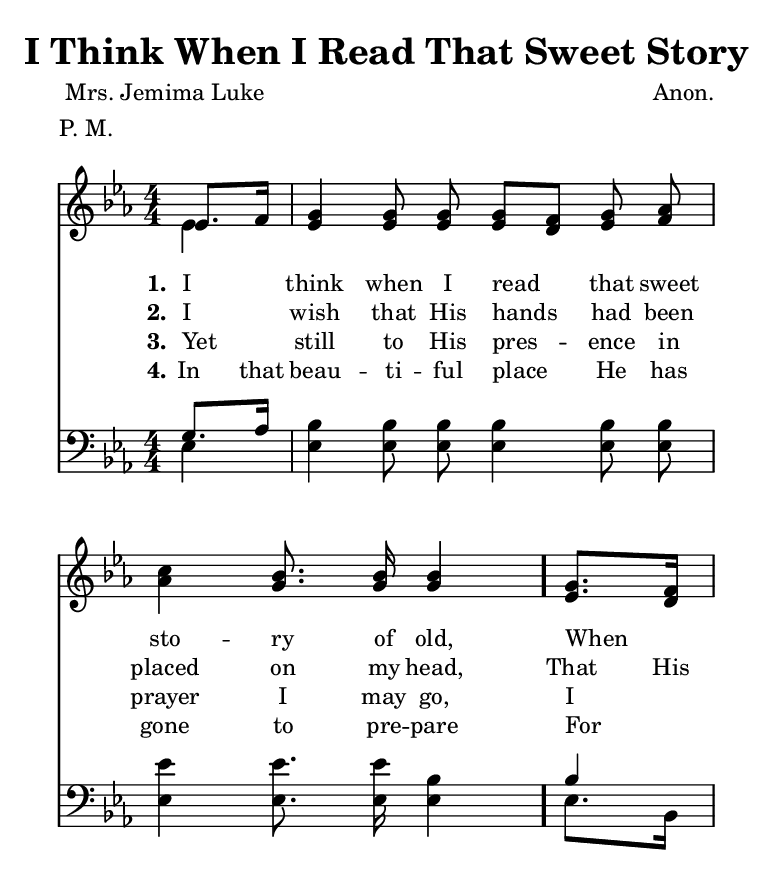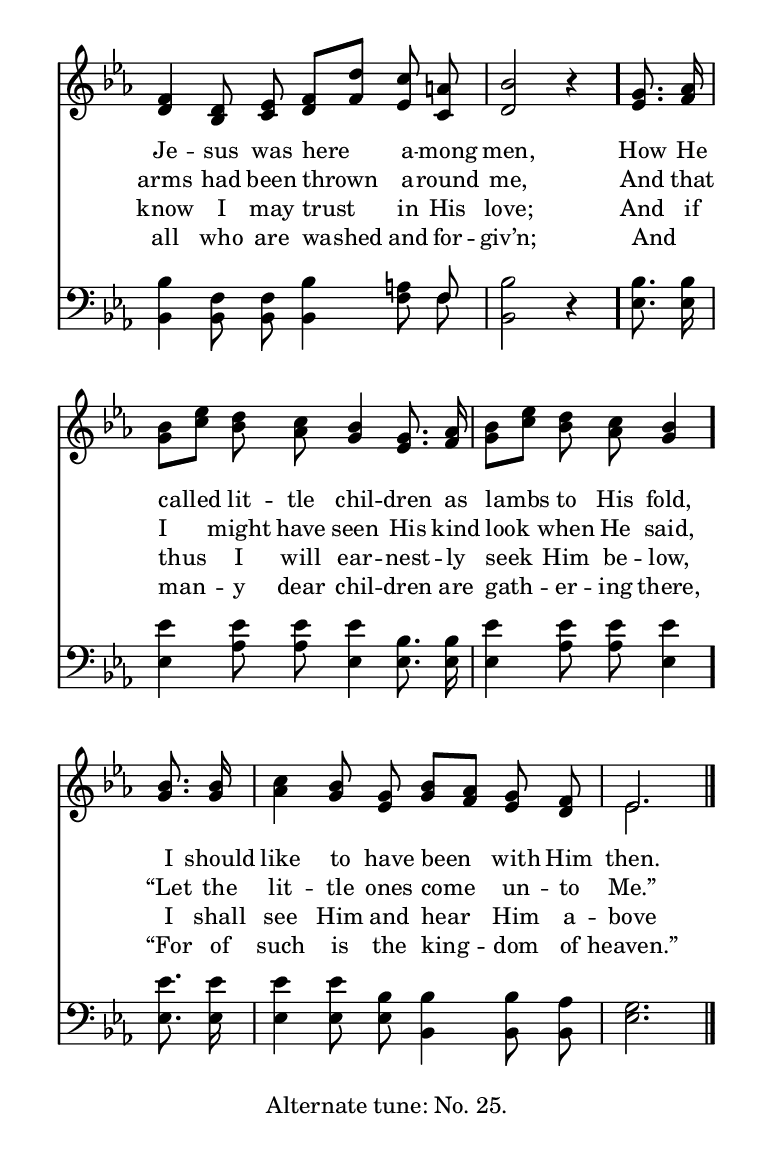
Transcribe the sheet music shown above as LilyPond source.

\include "common/global.ily"
\paper {
  \include "common/paper.ily"
  ragged-bottom = ##t
}

\header{
  %children
  hymnnumber = "309"
  title = "I Think When I Read That Sweet Story"
  tunename = "Sweet Story"
  meter = "P. M."
  poet = " Mrs. Jemima Luke"
  composer = "Anon."
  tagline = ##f
}

global = {
  \include "common/overrides.ily"
  \override Staff.TimeSignature.style = #'numbered
  \time 4/4
  \override Score.MetronomeMark.transparent = ##t % hide all fermata changes too
  \tempo 4=80
  \key ees \major
  \partial 4
  \autoBeamOff
}

notesSoprano = {
\global
\relative c' {

  ees8.[ f16] | g4 g8 g g[ f] g aes | c4 bes8. bes16 bes4
  g8.[ f16] | f4 d8 ees f[ d'] c a | bes2 r4
  g8. aes16 | bes8[ ees] d c bes4 g8. aes16 | bes8[ ees] d c bes4
  bes8. bes16 | c4 bes8 g bes[ aes] g f | ees2.

  \bar "|."

}
}

notesAlto = {
\global
\relative e' {

  ees4 | ees ees8 ees ees[ d] ees f | aes4 g8. g16 g4
  ees8.[ d16] | d4 bes8 c d8[ f] ees c | d2 r4
  ees8. f16 | g8[ c] bes aes g4 ees8. f16 | g8[ c] bes aes g4
  g8. g16 | aes4 g8 ees g[ f] ees d | ees2.

}
}

notesTenor = {
\global
\relative a {

  g8.[ aes16] | bes4 bes8 bes bes4 bes8 bes | ees4 ees8. ees16 bes4
  bes4 | bes f8 f bes4 a8 f | bes2 r4
  bes8. bes16 | ees4 ees8 ees ees4 bes8. bes16 | ees4 ees8 ees ees4
  ees8. ees16 | ees4 ees8 bes bes4 bes8 aes | g2.

}
}

notesBass = {
\global
\relative f {

  ees4 | ees ees8 ees ees4 ees8 ees | ees4 ees8. ees16 ees4
  ees8.[ bes16] | bes4 bes8 bes bes4 f'8 f | bes,2 r4
  ees8. ees16 | ees4 aes8 aes ees4 ees8. ees16 | ees4 aes8 aes ees4
  ees8. ees16 | ees4 ees8 ees bes4 bes8 bes | ees2.

}
}

wordsA = \lyricmode {
\set stanza = "1."

I think when I read that sweet sto -- ry of old, \bar "."
When Je -- sus was here a -- mong men, \bar "."
How He called lit -- tle chil -- dren as lambs to His fold, \bar "."
I should like to have been with Him then. \bar "."

}

wordsB = \lyricmode {
\set stanza = "2."

I wish that His hands had been placed on my head,
\mon That His \moff arms had been thrown a -- round me,
And that I might have seen His kind look when He said,
“Let the lit -- tle ones come un -- to Me.”

}

wordsC = \lyricmode {
\set stanza = "3."

Yet still to His pres -- ence in prayer I may go,
I know I may trust in His love;
And if thus I will ear -- nest -- ly seek Him be -- low,
I shall see Him and hear Him a -- bove

}

wordsD = \lyricmode {
\set stanza = "4."

\mon In that \moff beau -- ti -- ful place He has gone to pre -- pare
For all who are washed and for -- giv’n;
And _ man -- y dear chil -- dren are gath -- er -- ing there,
“For of such is the king -- dom of heaven.”

}

\score {
  \context ChoirStaff <<
    \context Staff = upper <<
      \set Staff.autoBeaming = ##f
      \set ChoirStaff.systemStartDelimiter = #'SystemStartBar
      \set ChoirStaff.printPartCombineTexts = ##f
      \partcombine #'(2 . 9) \notesSoprano \notesAlto
      \context NullVoice = sopranos { \voiceOne << \notesSoprano >> }
      \context NullVoice = altos { \voiceTwo << \notesAlto >> }
      \context Lyrics = one   \lyricsto sopranos \wordsA
      \context Lyrics = two   \lyricsto sopranos \wordsB
      \context Lyrics = three \lyricsto sopranos \wordsC
      \context Lyrics = four  \lyricsto sopranos \wordsD
    >>
    \context Staff = men <<
      \set Staff.autoBeaming = ##f
      \clef bass
      \set ChoirStaff.printPartCombineTexts = ##f
      \partcombine #'(2 . 9) \notesTenor \notesBass
      \context NullVoice = tenors { \voiceOne << \notesTenor >> }
      \context NullVoice = basses { \voiceTwo << \notesBass >> }
    >>
  >>
  \layout {
    \include "common/layout.ily"
  }
  \midi{
    \include "common/midi.ily"
  }
}

\noPageBreak \markup { \vspace #2 \fill-line { \raise #2 \line { Alternate tune: No. 25. } } }

\version "2.19.49"  % necessary for upgrading to future LilyPond versions.

% vi:set et ts=2 sw=2 ai nocindent syntax=lilypond:
